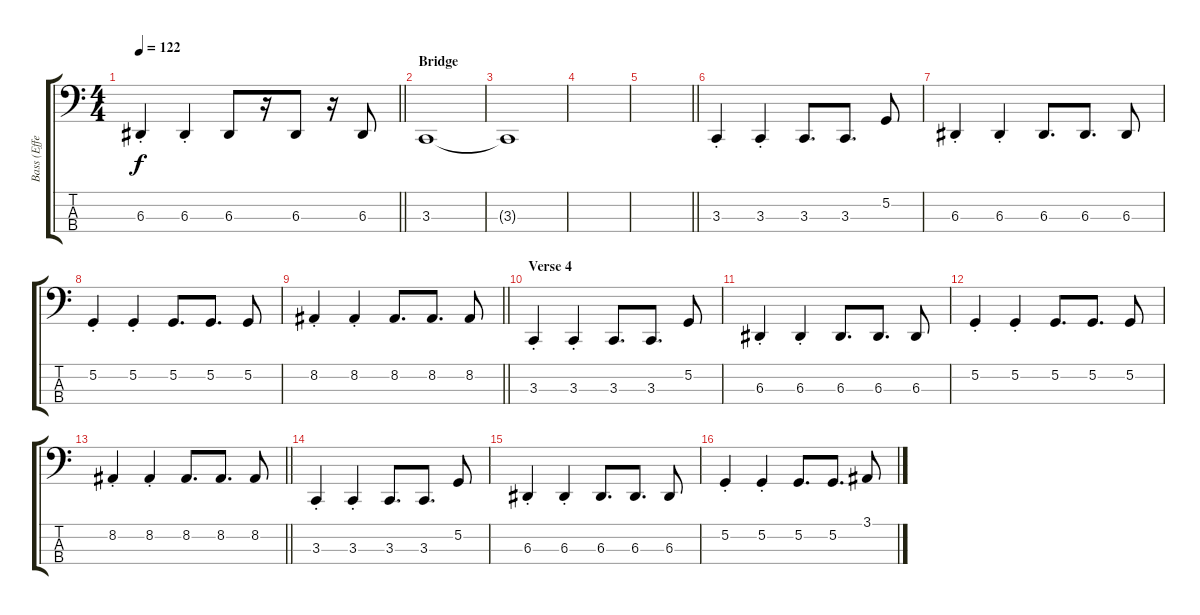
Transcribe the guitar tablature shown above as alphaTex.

\track ("Bass (Effect)" "Bass (Effe") {instrument lead8bassandlead}
\staff {score tabs}
\tuning (G2 D2 A1 E1) {hide}
\ts (4 4)
\tempo 122
\clef f4
\barLineRight lightlight
\ks c
6.3{st}.4{dy f} 6.3{st}.4 6.3.8 r.16 6.3.8 r.16 6.3.8 |
\section ("" "Bridge")
3.3.1 |
3.3{t}.1 |
|
\barLineRight lightlight
|
3.3{st}.4 3.3{st}.4 3.3.8{d} 3.3.8{d} 5.2.8 |
6.3{st}.4 6.3{st}.4 6.3.8{d} 6.3.8{d} 6.3.8 |
5.2{st}.4 5.2{st}.4 5.2.8{d} 5.2.8{d} 5.2.8 |
\barLineRight lightlight
8.2{st}.4 8.2{st}.4 8.2.8{d} 8.2.8{d} 8.2.8 |
\section ("" "Verse 4")
3.3{st}.4 3.3{st}.4 3.3.8{d} 3.3.8{d} 5.2.8 |
6.3{st}.4 6.3{st}.4 6.3.8{d} 6.3.8{d} 6.3.8 |
5.2{st}.4 5.2{st}.4 5.2.8{d} 5.2.8{d} 5.2.8 |
\barLineRight lightlight
8.2{st}.4 8.2{st}.4 8.2.8{d} 8.2.8{d} 8.2.8 |
3.3{st}.4 3.3{st}.4 3.3.8{d} 3.3.8{d} 5.2.8 |
6.3{st}.4 6.3{st}.4 6.3.8{d} 6.3.8{d} 6.3.8 |
5.2{st}.4 5.2{st}.4 5.2.8{d} 5.2.8{d} 3.1.8
